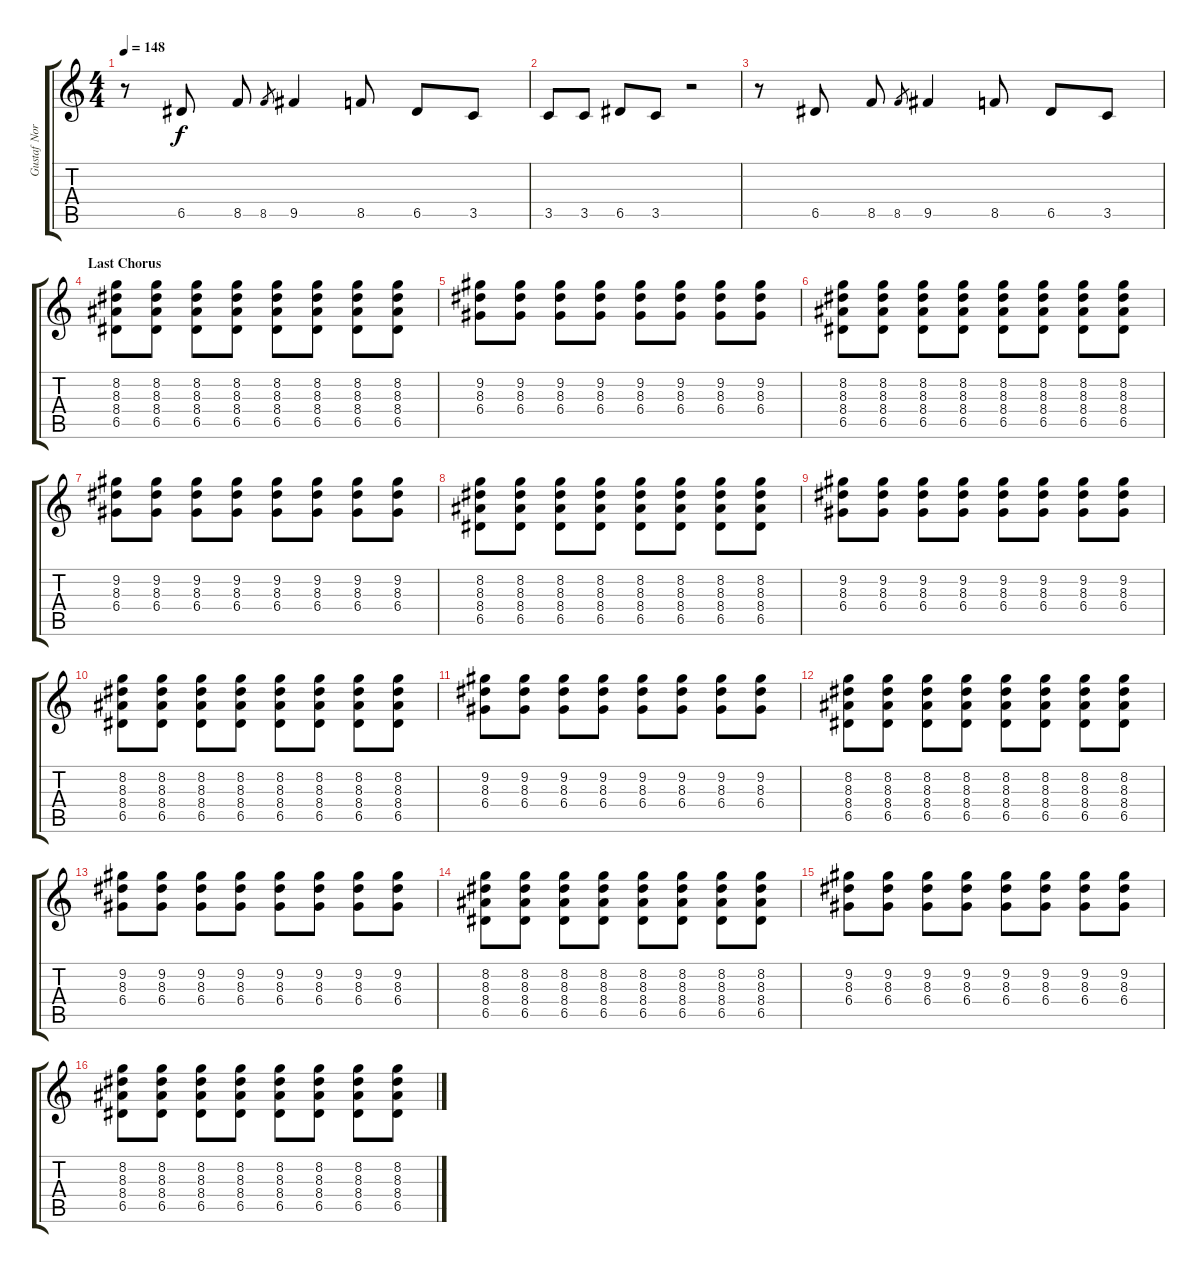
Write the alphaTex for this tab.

\track ("Gustaf Norén - Rhythm Guitar" "Gustaf Nor") {instrument distortionguitar}
\staff {score tabs}
\tuning (E4 B3 G3 D3 A2 E2) {hide}
\ts (4 4)
\tempo 148
\clef g2
\ks c
r.8{dy f} 6.5.8 8.5.8 8.5.8{gr} 9.5.4 8.5.8 6.5.8 3.5.8 |
3.5.8{volume 14} 3.5.8 6.5.8 3.5.8 r.2 |
r.8 6.5.8 8.5.8 8.5.8{gr} 9.5.4 8.5.8 6.5.8 3.5.8 |
\section ("" "Last Chorus")
(8.2 8.3 8.4 6.5).8{volume 11} (8.2 8.3 8.4 6.5).8 (8.2 8.3 8.4 6.5).8 (8.2 8.3 8.4 6.5).8 (8.2 8.3 8.4 6.5).8 (8.2 8.3 8.4 6.5).8 (8.2 8.3 8.4 6.5).8 (8.2 8.3 8.4 6.5).8 |
(9.2 8.3 6.4).8 (9.2 8.3 6.4).8 (9.2 8.3 6.4).8 (9.2 8.3 6.4).8 (9.2 8.3 6.4).8 (9.2 8.3 6.4).8 (9.2 8.3 6.4).8 (9.2 8.3 6.4).8 |
(8.2 8.3 8.4 6.5).8 (8.2 8.3 8.4 6.5).8 (8.2 8.3 8.4 6.5).8 (8.2 8.3 8.4 6.5).8 (8.2 8.3 8.4 6.5).8 (8.2 8.3 8.4 6.5).8 (8.2 8.3 8.4 6.5).8 (8.2 8.3 8.4 6.5).8 |
(9.2 8.3 6.4).8 (9.2 8.3 6.4).8 (9.2 8.3 6.4).8 (9.2 8.3 6.4).8 (9.2 8.3 6.4).8 (9.2 8.3 6.4).8 (9.2 8.3 6.4).8 (9.2 8.3 6.4).8 |
(8.2 8.3 8.4 6.5).8 (8.2 8.3 8.4 6.5).8 (8.2 8.3 8.4 6.5).8 (8.2 8.3 8.4 6.5).8 (8.2 8.3 8.4 6.5).8 (8.2 8.3 8.4 6.5).8 (8.2 8.3 8.4 6.5).8 (8.2 8.3 8.4 6.5).8 |
(9.2 8.3 6.4).8 (9.2 8.3 6.4).8 (9.2 8.3 6.4).8 (9.2 8.3 6.4).8 (9.2 8.3 6.4).8 (9.2 8.3 6.4).8 (9.2 8.3 6.4).8 (9.2 8.3 6.4).8 |
(8.2 8.3 8.4 6.5).8 (8.2 8.3 8.4 6.5).8 (8.2 8.3 8.4 6.5).8 (8.2 8.3 8.4 6.5).8 (8.2 8.3 8.4 6.5).8 (8.2 8.3 8.4 6.5).8 (8.2 8.3 8.4 6.5).8 (8.2 8.3 8.4 6.5).8 |
(9.2 8.3 6.4).8 (9.2 8.3 6.4).8 (9.2 8.3 6.4).8 (9.2 8.3 6.4).8 (9.2 8.3 6.4).8 (9.2 8.3 6.4).8 (9.2 8.3 6.4).8 (9.2 8.3 6.4).8 |
(8.2 8.3 8.4 6.5).8 (8.2 8.3 8.4 6.5).8 (8.2 8.3 8.4 6.5).8 (8.2 8.3 8.4 6.5).8 (8.2 8.3 8.4 6.5).8 (8.2 8.3 8.4 6.5).8 (8.2 8.3 8.4 6.5).8 (8.2 8.3 8.4 6.5).8 |
(9.2 8.3 6.4).8 (9.2 8.3 6.4).8 (9.2 8.3 6.4).8 (9.2 8.3 6.4).8 (9.2 8.3 6.4).8 (9.2 8.3 6.4).8 (9.2 8.3 6.4).8 (9.2 8.3 6.4).8 |
(8.2 8.3 8.4 6.5).8 (8.2 8.3 8.4 6.5).8 (8.2 8.3 8.4 6.5).8 (8.2 8.3 8.4 6.5).8 (8.2 8.3 8.4 6.5).8 (8.2 8.3 8.4 6.5).8 (8.2 8.3 8.4 6.5).8 (8.2 8.3 8.4 6.5).8 |
(9.2 8.3 6.4).8 (9.2 8.3 6.4).8 (9.2 8.3 6.4).8 (9.2 8.3 6.4).8 (9.2 8.3 6.4).8 (9.2 8.3 6.4).8 (9.2 8.3 6.4).8 (9.2 8.3 6.4).8 |
(8.2 8.3 8.4 6.5).8 (8.2 8.3 8.4 6.5).8 (8.2 8.3 8.4 6.5).8 (8.2 8.3 8.4 6.5).8 (8.2 8.3 8.4 6.5).8 (8.2 8.3 8.4 6.5).8 (8.2 8.3 8.4 6.5).8 (8.2 8.3 8.4 6.5).8
